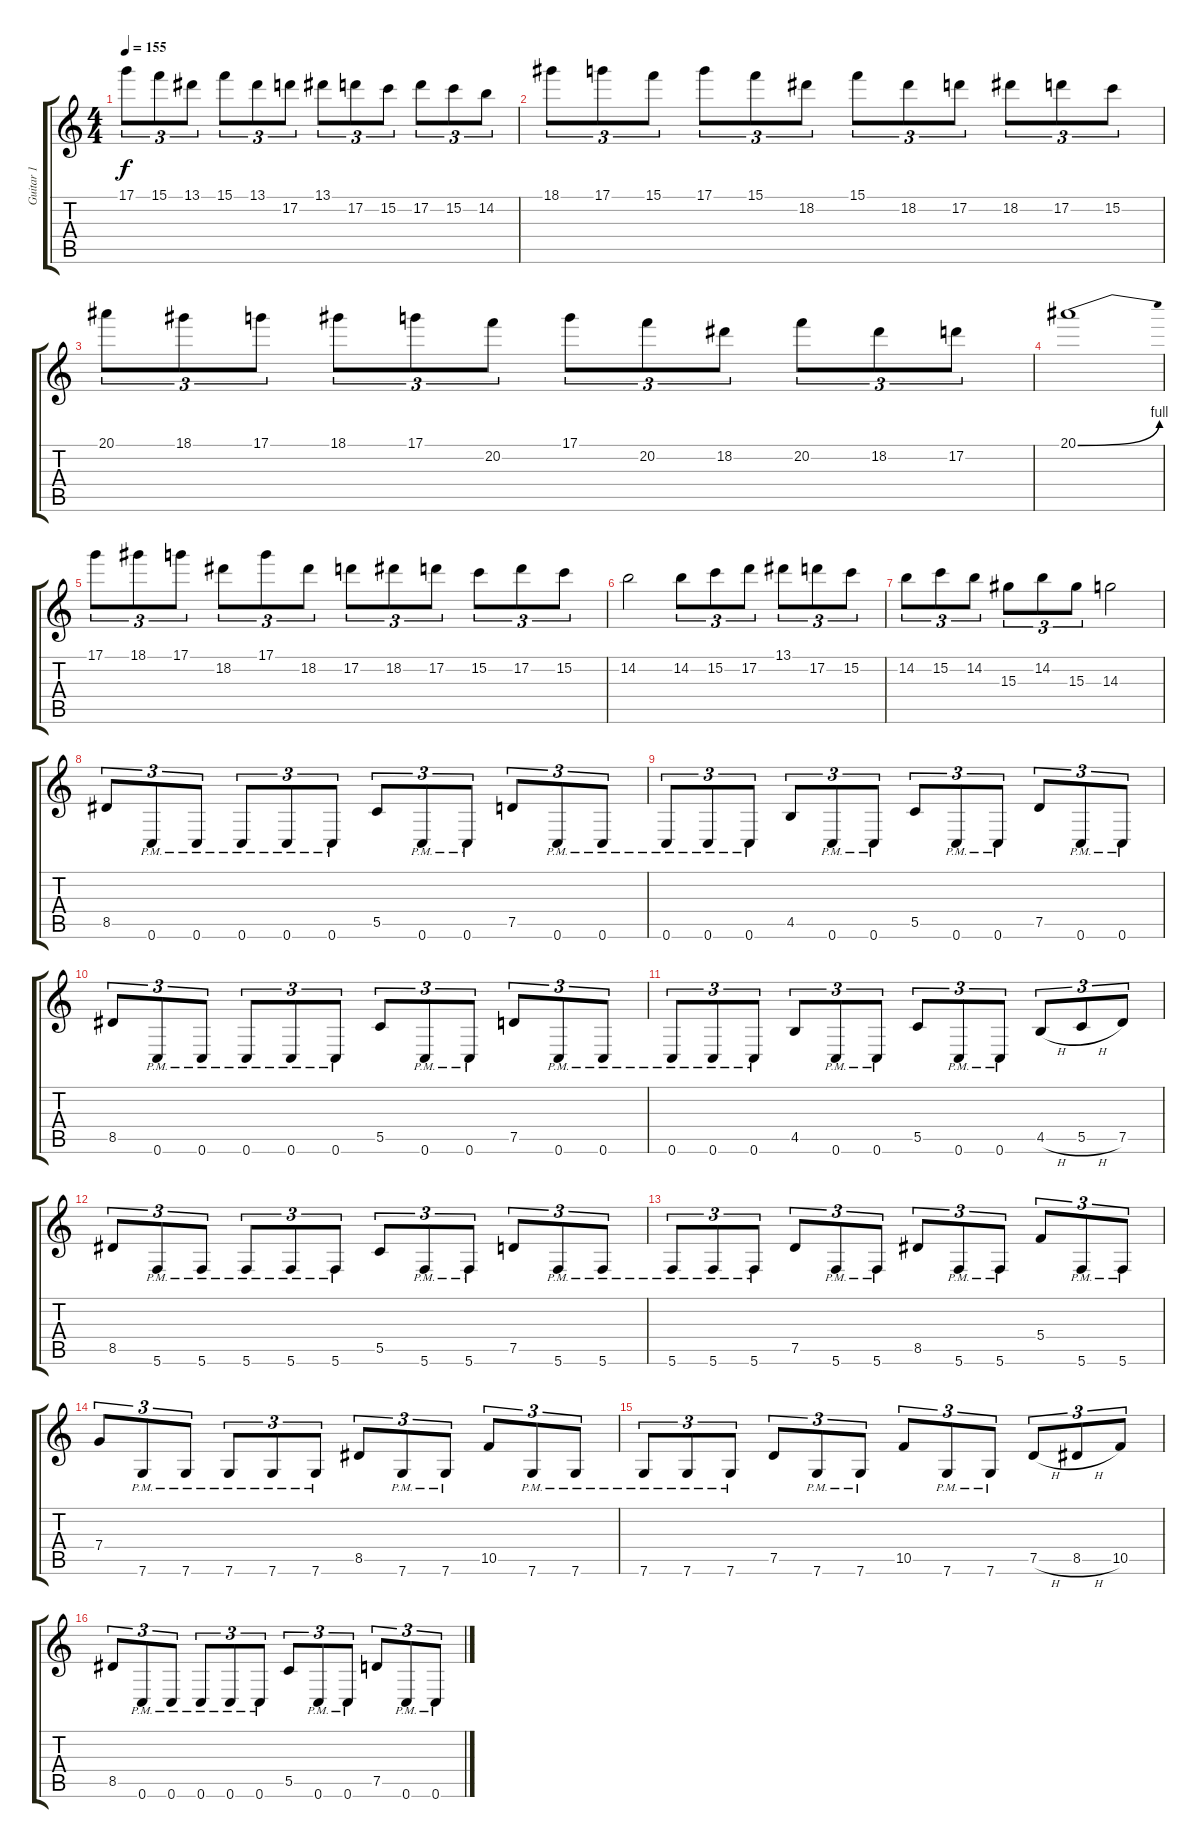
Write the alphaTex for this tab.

\track ("Guitar 1" "Guitar 1") {instrument distortionguitar}
\staff {score tabs}
\tuning (D4 A3 F3 C3 G2 C2) {hide}
\ts (4 4)
\tempo 155
\clef g2
\ks c
17.1.8{tu (3 2) dy f} 15.1.8{tu (3 2)} 13.1.8{tu (3 2)} 15.1.8{tu (3 2)} 13.1.8{tu (3 2)} 17.2.8{tu (3 2)} 13.1.8{tu (3 2)} 17.2.8{tu (3 2)} 15.2.8{tu (3 2)} 17.2.8{tu (3 2)} 15.2.8{tu (3 2)} 14.2.8{tu (3 2)} |
18.1.8{tu (3 2)} 17.1.8{tu (3 2)} 15.1.8{tu (3 2)} 17.1.8{tu (3 2)} 15.1.8{tu (3 2)} 18.2.8{tu (3 2)} 15.1.8{tu (3 2)} 18.2.8{tu (3 2)} 17.2.8{tu (3 2)} 18.2.8{tu (3 2)} 17.2.8{tu (3 2)} 15.2.8{tu (3 2)} |
20.1.8{tu (3 2)} 18.1.8{tu (3 2)} 17.1.8{tu (3 2)} 18.1.8{tu (3 2)} 17.1.8{tu (3 2)} 20.2.8{tu (3 2)} 17.1.8{tu (3 2)} 20.2.8{tu (3 2)} 18.2.8{tu (3 2)} 20.2.8{tu (3 2)} 18.2.8{tu (3 2)} 17.2.8{tu (3 2)} |
20.1{be (bend 0 0 60 4)}.1 |
17.1.8{tu (3 2)} 18.1.8{tu (3 2)} 17.1.8{tu (3 2)} 18.2.8{tu (3 2)} 17.1.8{tu (3 2)} 18.2.8{tu (3 2)} 17.2.8{tu (3 2)} 18.2.8{tu (3 2)} 17.2.8{tu (3 2)} 15.2.8{tu (3 2)} 17.2.8{tu (3 2)} 15.2.8{tu (3 2)} |
14.2.2 14.2.8{tu (3 2)} 15.2.8{tu (3 2)} 17.2.8{tu (3 2)} 13.1.8{tu (3 2)} 17.2.8{tu (3 2)} 15.2.8{tu (3 2)} |
14.2.8{tu (3 2)} 15.2.8{tu (3 2)} 14.2.8{tu (3 2)} 15.3.8{tu (3 2)} 14.2.8{tu (3 2)} 15.3.8{tu (3 2)} 14.3.2 |
8.5.8{tu (3 2) balance 16} 0.6{pm}.8{tu (3 2)} 0.6{pm}.8{tu (3 2)} 0.6{pm}.8{tu (3 2)} 0.6{pm}.8{tu (3 2)} 0.6{pm}.8{tu (3 2)} 5.5.8{tu (3 2)} 0.6{pm}.8{tu (3 2)} 0.6{pm}.8{tu (3 2)} 7.5.8{tu (3 2)} 0.6{pm}.8{tu (3 2)} 0.6{pm}.8{tu (3 2)} |
0.6{pm}.8{tu (3 2)} 0.6{pm}.8{tu (3 2)} 0.6{pm}.8{tu (3 2)} 4.5.8{tu (3 2)} 0.6{pm}.8{tu (3 2)} 0.6{pm}.8{tu (3 2)} 5.5.8{tu (3 2)} 0.6{pm}.8{tu (3 2)} 0.6{pm}.8{tu (3 2)} 7.5.8{tu (3 2)} 0.6{pm}.8{tu (3 2)} 0.6{pm}.8{tu (3 2)} |
8.5.8{tu (3 2)} 0.6{pm}.8{tu (3 2)} 0.6{pm}.8{tu (3 2)} 0.6{pm}.8{tu (3 2)} 0.6{pm}.8{tu (3 2)} 0.6{pm}.8{tu (3 2)} 5.5.8{tu (3 2)} 0.6{pm}.8{tu (3 2)} 0.6{pm}.8{tu (3 2)} 7.5.8{tu (3 2)} 0.6{pm}.8{tu (3 2)} 0.6{pm}.8{tu (3 2)} |
0.6{pm}.8{tu (3 2)} 0.6{pm}.8{tu (3 2)} 0.6{pm}.8{tu (3 2)} 4.5.8{tu (3 2)} 0.6{pm}.8{tu (3 2)} 0.6{pm}.8{tu (3 2)} 5.5.8{tu (3 2)} 0.6{pm}.8{tu (3 2)} 0.6{pm}.8{tu (3 2)} 4.5{h}.8{tu (3 2)} 5.5{h}.8{tu (3 2)} 7.5.8{tu (3 2)} |
8.5.8{tu (3 2)} 5.6{pm}.8{tu (3 2)} 5.6{pm}.8{tu (3 2)} 5.6{pm}.8{tu (3 2)} 5.6{pm}.8{tu (3 2)} 5.6{pm}.8{tu (3 2)} 5.5.8{tu (3 2)} 5.6{pm}.8{tu (3 2)} 5.6{pm}.8{tu (3 2)} 7.5.8{tu (3 2)} 5.6{pm}.8{tu (3 2)} 5.6{pm}.8{tu (3 2)} |
5.6{pm}.8{tu (3 2)} 5.6{pm}.8{tu (3 2)} 5.6{pm}.8{tu (3 2)} 7.5.8{tu (3 2)} 5.6{pm}.8{tu (3 2)} 5.6{pm}.8{tu (3 2)} 8.5.8{tu (3 2)} 5.6{pm}.8{tu (3 2)} 5.6{pm}.8{tu (3 2)} 5.4.8{tu (3 2)} 5.6{pm}.8{tu (3 2)} 5.6{pm}.8{tu (3 2)} |
7.4.8{tu (3 2)} 7.6{pm}.8{tu (3 2)} 7.6{pm}.8{tu (3 2)} 7.6{pm}.8{tu (3 2)} 7.6{pm}.8{tu (3 2)} 7.6{pm}.8{tu (3 2)} 8.5.8{tu (3 2)} 7.6{pm}.8{tu (3 2)} 7.6{pm}.8{tu (3 2)} 10.5.8{tu (3 2)} 7.6{pm}.8{tu (3 2)} 7.6{pm}.8{tu (3 2)} |
7.6{pm}.8{tu (3 2)} 7.6{pm}.8{tu (3 2)} 7.6{pm}.8{tu (3 2)} 7.5.8{tu (3 2)} 7.6{pm}.8{tu (3 2)} 7.6{pm}.8{tu (3 2)} 10.5.8{tu (3 2)} 7.6{pm}.8{tu (3 2)} 7.6{pm}.8{tu (3 2)} 7.5{h}.8{tu (3 2)} 8.5{h}.8{tu (3 2)} 10.5.8{tu (3 2)} |
8.5.8{tu (3 2)} 0.6{pm}.8{tu (3 2)} 0.6{pm}.8{tu (3 2)} 0.6{pm}.8{tu (3 2)} 0.6{pm}.8{tu (3 2)} 0.6{pm}.8{tu (3 2)} 5.5.8{tu (3 2)} 0.6{pm}.8{tu (3 2)} 0.6{pm}.8{tu (3 2)} 7.5.8{tu (3 2)} 0.6{pm}.8{tu (3 2)} 0.6{pm}.8{tu (3 2)}
